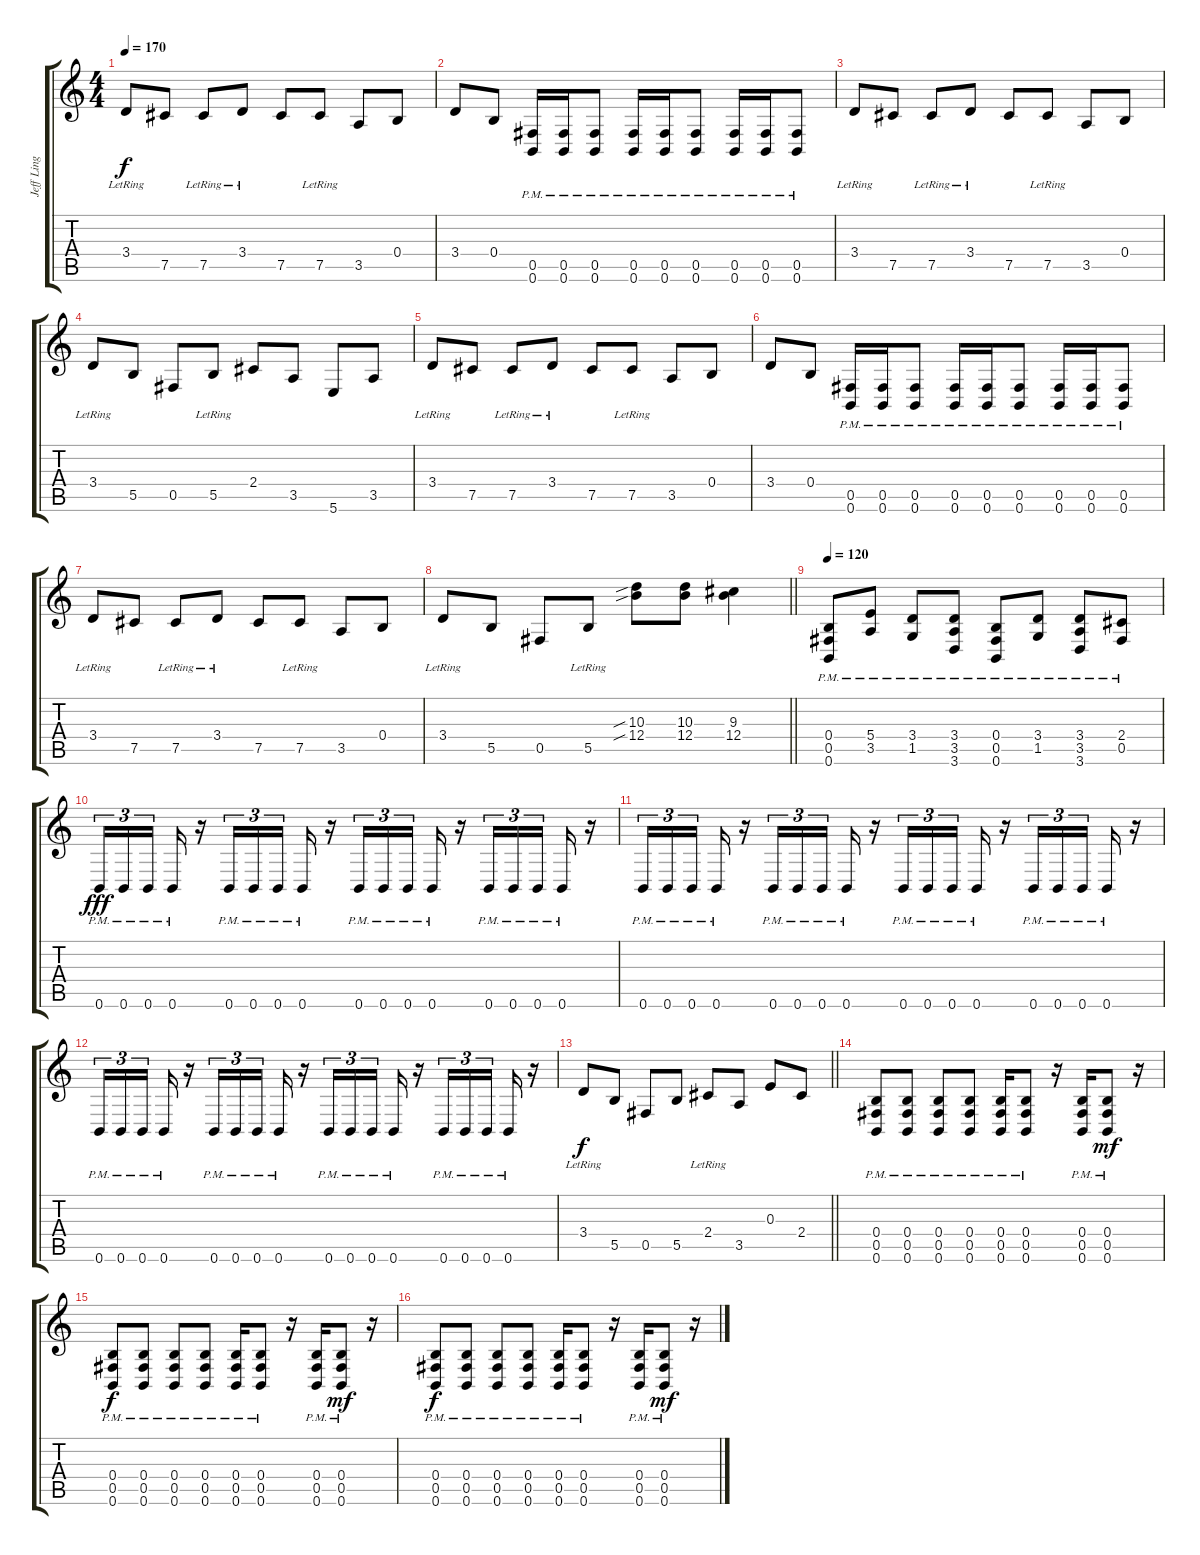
\track ("Jeff Ling" "Jeff Ling") {instrument distortionguitar}
\staff {score tabs}
\tuning (Db4 Ab3 E3 B2 Gb2 B1) {hide}
\ts (4 4)
\tempo 170
\clef g2
\ks c
3.4{lr}.8{dy f} 7.5.8 7.5{lr}.8 3.4{lr}.8 7.5.8 7.5{lr}.8 3.5.8 0.4.8 |
3.4.8 0.4.8 (0.5{pm} 0.6{pm}).16 (0.5{pm} 0.6{pm}).16 (0.5{pm} 0.6{pm}).8 (0.5{pm} 0.6{pm}).16 (0.5{pm} 0.6{pm}).16 (0.5{pm} 0.6{pm}).8 (0.5{pm} 0.6{pm}).16 (0.5{pm} 0.6{pm}).16 (0.5{pm} 0.6{pm}).8 |
3.4{lr}.8 7.5.8 7.5{lr}.8 3.4{lr}.8 7.5.8 7.5{lr}.8 3.5.8 0.4.8 |
3.4{lr}.8 5.5.8 0.5.8 5.5{lr}.8 2.4.8 3.5.8 5.6.8 3.5.8 |
3.4{lr}.8 7.5.8 7.5{lr}.8 3.4{lr}.8 7.5.8 7.5{lr}.8 3.5.8 0.4.8 |
3.4.8 0.4.8 (0.5{pm} 0.6{pm}).16 (0.5{pm} 0.6{pm}).16 (0.5{pm} 0.6{pm}).8 (0.5{pm} 0.6{pm}).16 (0.5{pm} 0.6{pm}).16 (0.5{pm} 0.6{pm}).8 (0.5{pm} 0.6{pm}).16 (0.5{pm} 0.6{pm}).16 (0.5{pm} 0.6{pm}).8 |
3.4{lr}.8 7.5.8 7.5{lr}.8 3.4{lr}.8 7.5.8 7.5{lr}.8 3.5.8 0.4.8 |
\barLineRight lightlight
3.4{lr}.8 5.5.8 0.5.8 5.5{lr}.8 (10.3{sib} 12.4{sib}).8 (10.3 12.4).8 (9.3 12.4).4 |
\tempo 120
(0.4{pm} 0.5{pm} 0.6{pm}).8 (5.4{pm} 3.5{pm}).8 (3.4{pm} 1.5{pm}).8 (3.4{pm} 3.5{pm} 3.6{pm}).8 (0.4{pm} 0.5{pm} 0.6{pm}).8 (3.4{pm} 1.5{pm}).8 (3.4{pm} 3.5{pm} 3.6{pm}).8 (2.4{pm} 0.5{pm}).8 |
0.6{pm}.16{tu (3 2) dy fff} 0.6{pm}.16{tu (3 2)} 0.6{pm}.16{tu (3 2)} 0.6{pm}.16 r.16 0.6{pm}.16{tu (3 2)} 0.6{pm}.16{tu (3 2)} 0.6{pm}.16{tu (3 2)} 0.6{pm}.16 r.16 0.6{pm}.16{tu (3 2)} 0.6{pm}.16{tu (3 2)} 0.6{pm}.16{tu (3 2)} 0.6{pm}.16 r.16 0.6{pm}.16{tu (3 2)} 0.6{pm}.16{tu (3 2)} 0.6{pm}.16{tu (3 2)} 0.6{pm}.16 r.16 |
0.6{pm}.16{tu (3 2)} 0.6{pm}.16{tu (3 2)} 0.6{pm}.16{tu (3 2)} 0.6{pm}.16 r.16 0.6{pm}.16{tu (3 2)} 0.6{pm}.16{tu (3 2)} 0.6{pm}.16{tu (3 2)} 0.6{pm}.16 r.16 0.6{pm}.16{tu (3 2)} 0.6{pm}.16{tu (3 2)} 0.6{pm}.16{tu (3 2)} 0.6{pm}.16 r.16 0.6{pm}.16{tu (3 2)} 0.6{pm}.16{tu (3 2)} 0.6{pm}.16{tu (3 2)} 0.6{pm}.16 r.16 |
0.6{pm}.16{tu (3 2)} 0.6{pm}.16{tu (3 2)} 0.6{pm}.16{tu (3 2)} 0.6{pm}.16 r.16 0.6{pm}.16{tu (3 2)} 0.6{pm}.16{tu (3 2)} 0.6{pm}.16{tu (3 2)} 0.6{pm}.16 r.16 0.6{pm}.16{tu (3 2)} 0.6{pm}.16{tu (3 2)} 0.6{pm}.16{tu (3 2)} 0.6{pm}.16 r.16 0.6{pm}.16{tu (3 2)} 0.6{pm}.16{tu (3 2)} 0.6{pm}.16{tu (3 2)} 0.6{pm}.16 r.16 |
\barLineRight lightlight
3.4{lr}.8{dy f} 5.5.8 0.5.8 5.5.8 2.4{lr}.8 3.5.8 0.3.8 2.4.8 |
(0.4{pm} 0.5{pm} 0.6{pm}).8 (0.4{pm} 0.5{pm} 0.6{pm}).8 (0.4{pm} 0.5{pm} 0.6{pm}).8 (0.4{pm} 0.5{pm} 0.6{pm}).8 (0.4{pm} 0.5{pm} 0.6{pm}).16 (0.4{pm} 0.5{pm} 0.6{pm}).8 r.16 (0.4{pm} 0.5{pm} 0.6{pm}).16 (0.4{pm} 0.5{pm} 0.6{pm}).8{dy mf} r.16 |
(0.4{pm} 0.5{pm} 0.6{pm}).8{dy f} (0.4{pm} 0.5{pm} 0.6{pm}).8 (0.4{pm} 0.5{pm} 0.6{pm}).8 (0.4{pm} 0.5{pm} 0.6{pm}).8 (0.4{pm} 0.5{pm} 0.6{pm}).16 (0.4{pm} 0.5{pm} 0.6{pm}).8 r.16 (0.4{pm} 0.5{pm} 0.6{pm}).16 (0.4{pm} 0.5{pm} 0.6{pm}).8{dy mf} r.16 |
(0.4{pm} 0.5{pm} 0.6{pm}).8{dy f} (0.4{pm} 0.5{pm} 0.6{pm}).8 (0.4{pm} 0.5{pm} 0.6{pm}).8 (0.4{pm} 0.5{pm} 0.6{pm}).8 (0.4{pm} 0.5{pm} 0.6{pm}).16 (0.4{pm} 0.5{pm} 0.6{pm}).8 r.16 (0.4{pm} 0.5{pm} 0.6{pm}).16 (0.4{pm} 0.5{pm} 0.6{pm}).8{dy mf} r.16
